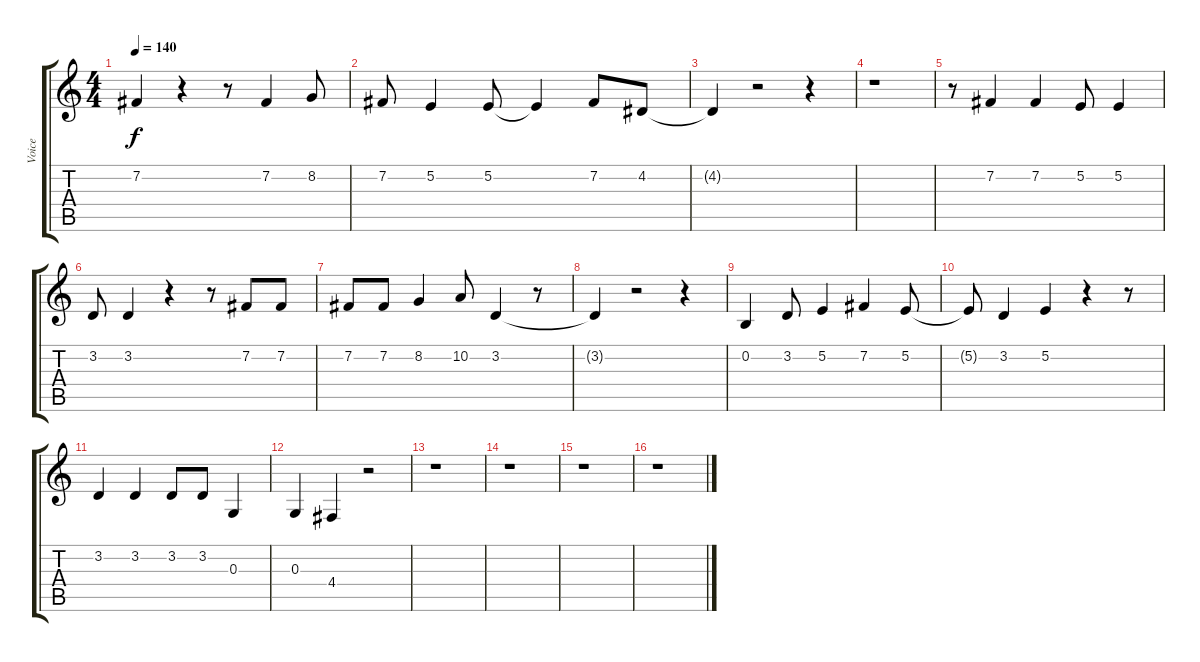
\track ("Voice" "Voice") {instrument tenorsax}
\staff {score tabs}
\tuning (E4 B3 G3 D3 A2 E2) {hide}
\ts (4 4)
\tempo 140
\clef g2
\ks c
7.2{t}.4{dy f} r.4 r.8 7.2.4 8.2.8 |
7.2.8 5.2.4 5.2.8 5.2{t}.4 7.2.8 4.2.8 |
4.2{t}.4 r.2 r.4 |
r.1 |
r.8 7.2.4 7.2.4 5.2.8 5.2.4 |
3.2.8 3.2.4 r.4 r.8 7.2.8 7.2.8 |
7.2.8 7.2.8 8.2.4 10.2.8 3.2.4 r.8 |
3.2{t}.4 r.2 r.4 |
0.2.4 3.2.8 5.2.4 7.2.4 5.2.8 |
5.2{t}.8 3.2.4 5.2.4 r.4 r.8 |
3.2.4 3.2.4 3.2.8 3.2.8 0.3.4 |
0.3.4 4.4.4 r.2 |
r.1 |
r.1 |
r.1 |
r.1
